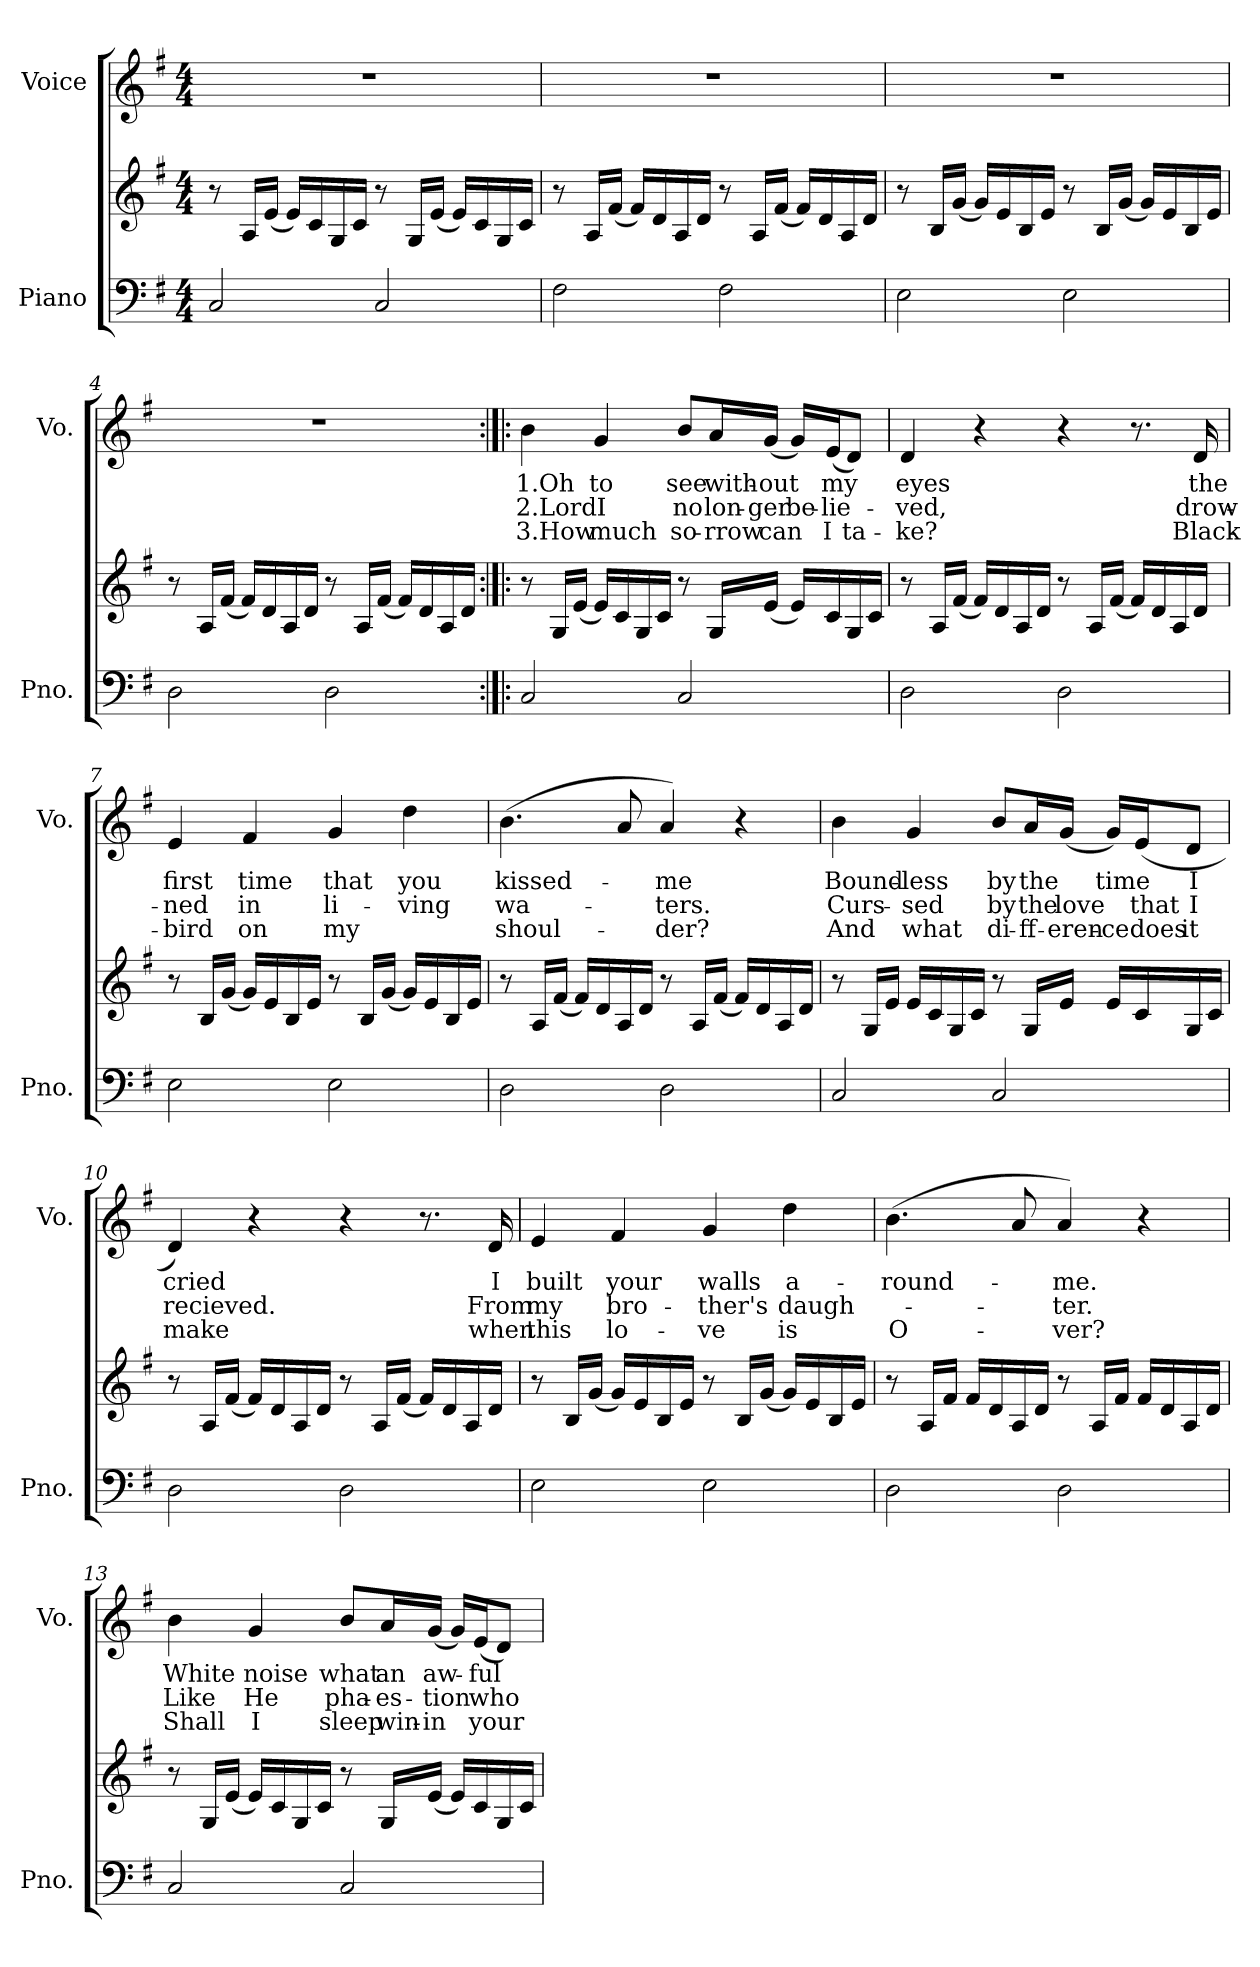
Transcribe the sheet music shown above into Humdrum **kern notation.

**kern	**kern	**kern	**text	**text	**text
*part2	*part2	*part1	*part1	*part1	*part1
*staff3	*staff2	*staff1	*staff1	*staff1	*staff1
*I"Piano	*	*I"Voice	*	*	*
*I'Pno.	*	*I'Vo.	*	*	*
*clefF4	*clefG2	*clefG2	*	*	*
*k[f#]	*k[f#]	*k[f#]	*	*	*
*M4/4	*M4/4	*M4/4	*	*	*
=1	=1	=1	=1	=1	=1
2C/	8r	1r	.	.	.
.	16A/LL	.	.	.	.
.	(16e/JJ	.	.	.	.
.	16e/LL)	.	.	.	.
.	16c/	.	.	.	.
.	16G/	.	.	.	.
.	16c/JJ	.	.	.	.
2C/	8r	.	.	.	.
.	16G/LL	.	.	.	.
.	(16e/JJ	.	.	.	.
.	16e/LL)	.	.	.	.
.	16c/	.	.	.	.
.	16G/	.	.	.	.
.	16c/JJ	.	.	.	.
=2	=2	=2	=2	=2	=2
2F#\	8r	1r	.	.	.
.	16A/LL	.	.	.	.
.	(16f#/JJ	.	.	.	.
.	16f#/LL)	.	.	.	.
.	16d/	.	.	.	.
.	16A/	.	.	.	.
.	16d/JJ	.	.	.	.
2F#\	8r	.	.	.	.
.	16A/LL	.	.	.	.
.	(16f#/JJ	.	.	.	.
.	16f#/LL)	.	.	.	.
.	16d/	.	.	.	.
.	16A/	.	.	.	.
.	16d/JJ	.	.	.	.
!!LO:LB:g=z
=3	=3	=3	=3	=3	=3
2E\	8r	1r	.	.	.
.	16B/LL	.	.	.	.
.	(16g/JJ	.	.	.	.
.	16g/LL)	.	.	.	.
.	16e/	.	.	.	.
.	16B/	.	.	.	.
.	16e/JJ	.	.	.	.
2E\	8r	.	.	.	.
.	16B/LL	.	.	.	.
.	(16g/JJ	.	.	.	.
.	16g/LL)	.	.	.	.
.	16e/	.	.	.	.
.	16B/	.	.	.	.
.	16e/JJ	.	.	.	.
=4	=4	=4	=4	=4	=4
2D\	8r	1r	.	.	.
.	16A/LL	.	.	.	.
.	(16f#/JJ	.	.	.	.
.	16f#/LL)	.	.	.	.
.	16d/	.	.	.	.
.	16A/	.	.	.	.
.	16d/JJ	.	.	.	.
2D\	8r	.	.	.	.
.	16A/LL	.	.	.	.
.	(16f#/JJ	.	.	.	.
.	16f#/LL)	.	.	.	.
.	16d/	.	.	.	.
.	16A/	.	.	.	.
.	16d/JJ	.	.	.	.
!!LO:LB:g=z
=5:|!|:	=5:|!|:	=5:|!|:	=5:|!|:	=5:|!|:	=5:|!|:
!	!	!	!LO:LY:b	!LO:LY:b	!LO:LY:b
2C/	8r	4b\	1.Oh	2.Lord	3.How
.	16G/LL	.	.	.	.
.	(16e/JJ	.	.	.	.
!	!	!	!LO:LY:b	!LO:LY:b	!LO:LY:b
.	16e/LL)	4g/	to	I	much
.	16c/	.	.	.	.
.	16G/	.	.	.	.
.	16c/JJ	.	.	.	.
!	!	!	!LO:LY:b	!LO:LY:b	!LO:LY:b
2C/	8r	8b/L	see	no	so-
!	!	!	!LO:LY:b	!LO:LY:b	!LO:LY:b
.	16G/LL	16a/L	with-	lon-	-rrow
!	!	!	!LO:LY:b	!LO:LY:b	!LO:LY:b
.	(16e/JJ	(16g/JJ	-out	-ger	can
!	!	!	!	!LO:LY:b	!
.	16e/LL)	16g/LL)	.	be-	.
!	!	!	!LO:LY:b	!LO:LY:b	!LO:LY:b
.	16c/	(16e/J	my	-lie-	I
!	!	!	!	!	!LO:LY:b
.	16G/	8d/J)	.	.	ta-
.	16c/JJ	.	.	.	.
=6	=6	=6	=6	=6	=6
!	!	!	!LO:LY:b	!LO:LY:b	!LO:LY:b
2D\	8r	4d/	eyes	-ved,	-ke?
.	16A/LL	.	.	.	.
.	(16f#/JJ	.	.	.	.
.	16f#/LL)	4r	.	.	.
.	16d/	.	.	.	.
.	16A/	.	.	.	.
.	16d/JJ	.	.	.	.
2D\	8r	4r	.	.	.
.	16A/LL	.	.	.	.
.	(16f#/JJ	.	.	.	.
.	16f#/LL)	8.r	.	.	.
.	16d/	.	.	.	.
.	16A/	.	.	.	.
!	!	!	!LO:LY:b	!LO:LY:b	!LO:LY:b
.	16d/JJ	16d/	the	drow-	Black-
!!LO:PB:g=z
=7	=7	=7	=7	=7	=7
!	!	!	!LO:LY:b	!LO:LY:b	!LO:LY:b
2E\	8r	4e/	first	-ned	-bird
.	16B/LL	.	.	.	.
.	(16g/JJ	.	.	.	.
!	!	!	!LO:LY:b	!LO:LY:b	!LO:LY:b
.	16g/LL)	4f#/	time	in	on
.	16e/	.	.	.	.
.	16B/	.	.	.	.
.	16e/JJ	.	.	.	.
!	!	!	!LO:LY:b	!LO:LY:b	!LO:LY:b
2E\	8r	4g/	that	li-	my
.	16B/LL	.	.	.	.
.	(16g/JJ	.	.	.	.
!	!	!	!LO:LY:b	!LO:LY:b	!
.	16g/LL)	4dd\	you	-ving	.
.	16e/	.	.	.	.
.	16B/	.	.	.	.
.	16e/JJ	.	.	.	.
=8	=8	=8	=8	=8	=8
!	!	!	!LO:LY:b	!LO:LY:b	!LO:LY:b
2D\	8r	(4.b\	kissed-	wa-	shoul-
.	16A/LL	.	.	.	.
.	(16f#/JJ	.	.	.	.
.	16f#/LL)	.	.	.	.
.	16d/	.	.	.	.
.	16A/	8a/	.	.	.
.	16d/JJ	.	.	.	.
!	!	!	!LO:LY:b	!LO:LY:b	!LO:LY:b
2D\	8r	4a/)	-me	-ters.	-der?
.	16A/LL	.	.	.	.
.	(16f#/JJ	.	.	.	.
.	16f#/LL)	4r	.	.	.
.	16d/	.	.	.	.
.	16A/	.	.	.	.
.	16d/JJ	.	.	.	.
!!LO:LB:g=z
=9	=9	=9	=9	=9	=9
!	!	!	!LO:LY:b	!LO:LY:b	!LO:LY:b
2C/	8r	4b\	Bound-	Curs-	And
.	16G/LL	.	.	.	.
.	16e/JJ	.	.	.	.
!	!	!	!LO:LY:b	!LO:LY:b	!LO:LY:b
.	16e/LL	4g/	-less	-sed	what
.	16c/	.	.	.	.
.	16G/	.	.	.	.
.	16c/JJ	.	.	.	.
!	!	!	!LO:LY:b	!LO:LY:b	!LO:LY:b
2C/	8r	8b/L	by	by	di-
!	!	!	!LO:LY:b	!LO:LY:b	!LO:LY:b
.	16G/LL	16a/L	the	the	-ff-
!	!	!	!	!LO:LY:b	!LO:LY:b
.	16e/JJ	(16g/JJ	.	love	-eren-
!	!	!	!LO:LY:b	!	!LO:LY:b
.	16e/LL	16g/LL)	time	.	-ce
!	!	!	!	!LO:LY:b	!LO:LY:b
.	16c/	(16e/J	.	that	does
!	!	!	!LO:LY:b	!LO:LY:b	!LO:LY:b
.	16G/	8d/J	I	I	it
.	16c/JJ	.	.	.	.
=10	=10	=10	=10	=10	=10
!	!	!	!LO:LY:b	!LO:LY:b	!LO:LY:b
2D\	8r	4d/)	cried	recieved.	make
.	16A/LL	.	.	.	.
.	(16f#/JJ	.	.	.	.
.	16f#/LL)	4r	.	.	.
.	16d/	.	.	.	.
.	16A/	.	.	.	.
.	16d/JJ	.	.	.	.
2D\	8r	4r	.	.	.
.	16A/LL	.	.	.	.
.	(16f#/JJ	.	.	.	.
.	16f#/LL)	8.r	.	.	.
.	16d/	.	.	.	.
.	16A/	.	.	.	.
!	!	!	!LO:LY:b	!LO:LY:b	!LO:LY:b
.	16d/JJ	16d/	I	From	when
!!LO:LB:g=z
=11	=11	=11	=11	=11	=11
!	!	!	!LO:LY:b	!LO:LY:b	!LO:LY:b
2E\	8r	4e/	built	my	this
.	16B/LL	.	.	.	.
.	(16g/JJ	.	.	.	.
!	!	!	!LO:LY:b	!LO:LY:b	!LO:LY:b
.	16g/LL)	4f#/	your	bro-	lo-
.	16e/	.	.	.	.
.	16B/	.	.	.	.
.	16e/JJ	.	.	.	.
!	!	!	!LO:LY:b	!LO:LY:b	!LO:LY:b
2E\	8r	4g/	walls	-ther's	-ve
.	16B/LL	.	.	.	.
.	(16g/JJ	.	.	.	.
!	!	!	!LO:LY:b	!LO:LY:b	!LO:LY:b
.	16g/LL)	4dd\	a-	daugh-	is
.	16e/	.	.	.	.
.	16B/	.	.	.	.
.	16e/JJ	.	.	.	.
=12	=12	=12	=12	=12	=12
!	!	!	!LO:LY:b	!	!LO:LY:b
2D\	8r	(4.b\	-round-	.	O-
.	16A/LL	.	.	.	.
.	16f#/JJ	.	.	.	.
.	16f#/LL	.	.	.	.
.	16d/	.	.	.	.
.	16A/	8a/	.	.	.
.	16d/JJ	.	.	.	.
!	!	!	!LO:LY:b	!LO:LY:b	!LO:LY:b
2D\	8r	4a/)	-me.	-ter.	-ver?
.	16A/LL	.	.	.	.
.	16f#/JJ	.	.	.	.
.	16f#/LL	4r	.	.	.
.	16d/	.	.	.	.
.	16A/	.	.	.	.
.	16d/JJ	.	.	.	.
!!LO:PB:g=z
=13	=13	=13	=13	=13	=13
!	!	!	!LO:LY:b	!LO:LY:b	!LO:LY:b
2C/	8r	4b\	White	Like	Shall
.	16G/LL	.	.	.	.
.	(16e/JJ	.	.	.	.
!	!	!	!LO:LY:b	!LO:LY:b	!LO:LY:b
.	16e/LL)	4g/	noise	He	I
.	16c/	.	.	.	.
.	16G/	.	.	.	.
.	16c/JJ	.	.	.	.
!	!	!	!LO:LY:b	!LO:LY:b	!LO:LY:b
2C/	8r	8b/L	what	pha-	sleep
!	!	!	!LO:LY:b	!LO:LY:b	!LO:LY:b
.	16G/LL	16a/L	an	-es-	win-
!	!	!	!LO:LY:b	!LO:LY:b	!LO:LY:b
.	(16e/JJ	(16g/JJ	aw-	-tion	-in
.	16e/LL)	16g/LL)	.	.	.
!	!	!	!LO:LY:b	!LO:LY:b	!LO:LY:b
.	16c/	(16e/J	-ful	who	your
.	16G/	8d/J)	.	.	.
.	16c/JJ	.	.	.	.
=	=	=	=	=	=
*-	*-	*-	*-	*-	*-
